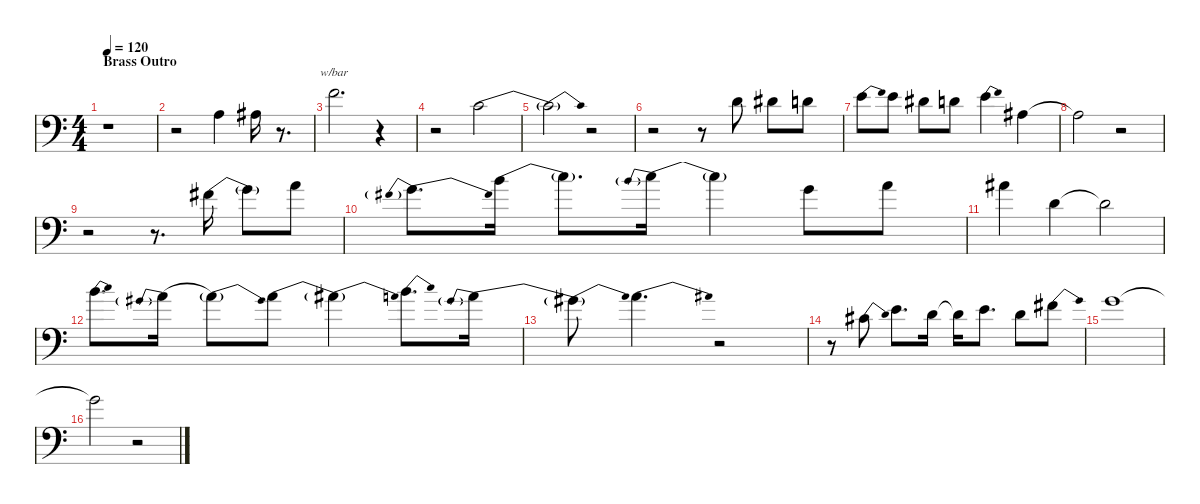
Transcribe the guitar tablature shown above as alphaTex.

\defaultSystemsLayout 4
\hideDynamics
\bracketExtendMode nobrackets
\singleTrackTrackNamePolicy hidden
\multiTrackTrackNamePolicy hidden
\otherSystemsTrackNameOrientation horizontal
\track ("Trombone (Tom Malone)" "tbn.") {instrument trombone}
\staff {score}
\tuning (E4 B3 G3 D3 A2 E2)
\ts (4 4)
\section ("" "Brass Outro")
\tempo 120
\clef f4
\ks c
r.1{dy fff beam Down} |
r.2{beam Down} 12.5.4{beam Down} 13.5{acc #}.16{beam Down} r.8{d beam Down} |
10.3.2{d tbe (custom default 0 0 30 0 30 0 60 -2) beam Down} r.4{beam Down} |
r.2{beam Down} 10.4{be (bend 0 0 60 2)}.2{beam Down} |
10.4{be (release 0 2 60 0) t}.2{dy f beam Down} r.2{beam Down} |
r.2{beam Down} r.8{beam Down} 7.3.8{dy fff beam Down} 8.3{acc #}.8{beam Down} 7.3.8{beam Down} |
9.3{be (bend 0 0 30 2)}.8{beam Down} 9.3.8{beam Down} 8.3{acc #}.8{beam Down} 7.3.8{beam Down} 9.3{be (bend 0 0 30 2)}.4{beam Down} 8.4{acc #}.4{beam Down} |
8.4{t acc #}.2{dy f beam Down} r.2{beam Down} |
r.2{beam Down} r.8{d beam Down} 11.3{be (bend 0 0 60 2) acc #}.16{dy fff beam Down} 11.3{be (hold 0 2 60 2) t}.8{dy f beam Down} 10.2.8{dy fff beam Down} |
11.3{be (prebendrelease 0 2 39.999998399999996 0)}.8{d beam Down} 12.2{be (bend 0 0 60 2)}.16{beam Down} 12.2{be (hold 0 2 60 2) t}.8{d dy f beam Down} 12.2{be (prebendrelease 0 2 60 0)}.16{dy fff beam Down} 12.2{be (hold 0 2 60 2) t}.4{dy f beam Down} 12.3.8{dy fff beam Down} 10.2.8{beam Down} |
11.2{acc #}.4{beam Down} 12.4.4{beam Down} 12.4{t}.2{dy f beam Down} |
12.2{be (bend 0 0 30 2)}.8{d dy fff beam Down} 13.3{be (prebend 0 2 60 2)}.16{beam Down} 13.3{be (release 0 2 60 0) t}.8{dy f beam Down} 14.3{be (bend 0 0 60 2)}.8{dy fff beam Down} 14.3{be (release 0 2 60 0) t}.4{dy f beam Down} 12.2{be (bend 0 0 30 2)}.8{d dy fff beam Down} 13.3{be (prebendrelease 0 2 60 0)}.16{beam Down} |
13.3{be (bend 0 0 60 2) t acc #}.8{dy f beam Down} 14.3{be (bend 0 0 7.999999799999999 2)}.4{d dy fff beam Down} r.2{beam Down} |
r.8{beam Down} 11.4{be (bend 0 0 30 2) acc #}.8{beam Down} 9.3.8{d beam Down} 12.4.16{beam Down} 12.4{t}.16{dy f beam Down} 9.3.8{d dy fff beam Down} 12.4.8{beam Down} 11.3{be (bend 0 0 30 2) acc #}.8{beam Down} |
12.3.1{beam Down} |
12.3{t}.2{dy f beam Down} r.2{beam Down}
